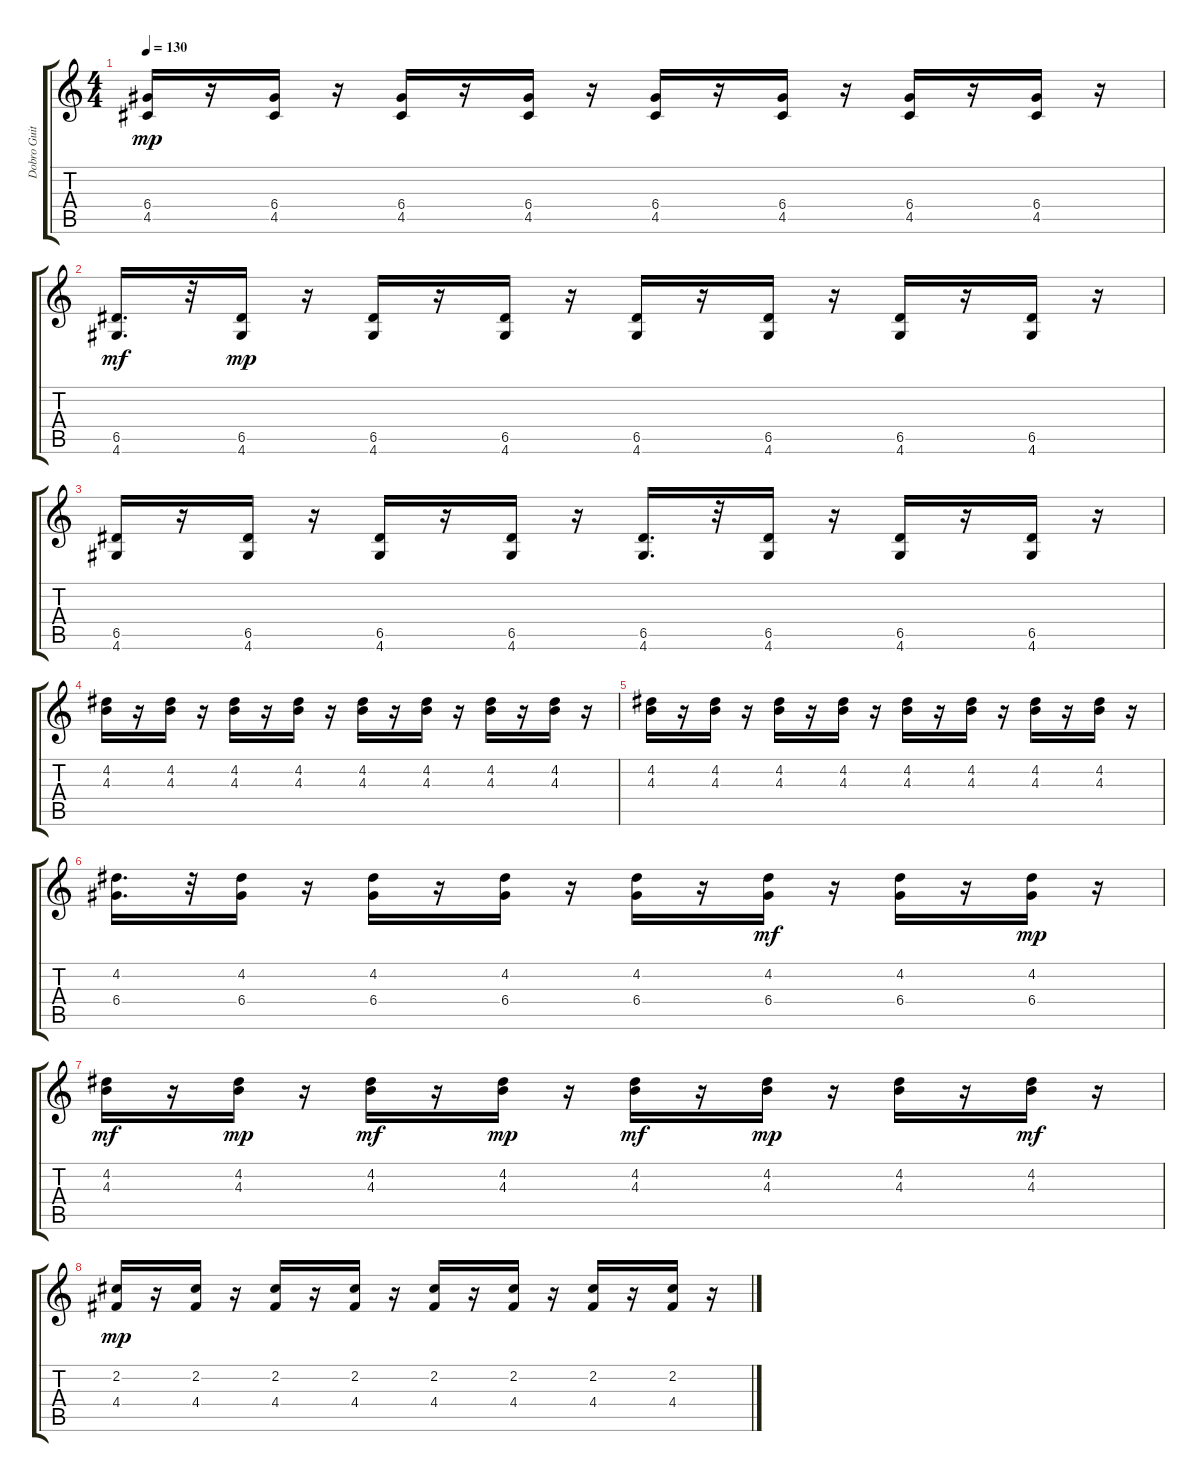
\track ("Dobro Guitar" "Dobro Guit") {instrument banjo}
\staff {score tabs}
\tuning (E4 B3 G3 D3 A2 E2) {hide}
\displaytranspose 12
\ts (4 4)
\tempo 130
\clef g2
\ks c
(6.4 4.5).16{dy mp} r.16 (6.4 4.5).16 r.16 (6.4 4.5).16 r.16 (6.4 4.5).16 r.16 (6.4 4.5).16 r.16 (6.4 4.5).16 r.16 (6.4 4.5).16 r.16 (6.4 4.5).16 r.16 |
(6.5 4.6).16{d dy mf} r.32 (6.5 4.6).16{dy mp} r.16 (6.5 4.6).16 r.16 (6.5 4.6).16 r.16 (6.5 4.6).16 r.16 (6.5 4.6).16 r.16 (6.5 4.6).16 r.16 (6.5 4.6).16 r.16 |
(6.5 4.6).16 r.16 (6.5 4.6).16 r.16 (6.5 4.6).16 r.16 (6.5 4.6).16 r.16 (6.5 4.6).16{d} r.32 (6.5 4.6).16 r.16 (6.5 4.6).16 r.16 (6.5 4.6).16 r.16 |
(4.2 4.3).16 r.16 (4.2 4.3).16 r.16 (4.2 4.3).16 r.16 (4.2 4.3).16 r.16 (4.2 4.3).16 r.16 (4.2 4.3).16 r.16 (4.2 4.3).16 r.16 (4.2 4.3).16 r.16 |
(4.2 4.3).16 r.16 (4.2 4.3).16 r.16 (4.2 4.3).16 r.16 (4.2 4.3).16 r.16 (4.2 4.3).16 r.16 (4.2 4.3).16 r.16 (4.2 4.3).16 r.16 (4.2 4.3).16 r.16 |
(4.2 6.4).16{d} r.32 (4.2 6.4).16 r.16 (4.2 6.4).16 r.16 (4.2 6.4).16 r.16 (4.2 6.4).16 r.16 (4.2 6.4).16{dy mf} r.16 (4.2 6.4).16 r.16 (4.2 6.4).16{dy mp} r.16 |
(4.2 4.3).16{dy mf} r.16 (4.2 4.3).16{dy mp} r.16 (4.2 4.3).16{dy mf} r.16 (4.2 4.3).16{dy mp} r.16 (4.2 4.3).16{dy mf} r.16 (4.2 4.3).16{dy mp} r.16 (4.2 4.3).16 r.16 (4.2 4.3).16{dy mf} r.16 |
(2.2 4.4).16{dy mp} r.16 (2.2 4.4).16 r.16 (2.2 4.4).16 r.16 (2.2 4.4).16 r.16 (2.2 4.4).16 r.16 (2.2 4.4).16 r.16 (2.2 4.4).16 r.16 (2.2 4.4).16 r.16
